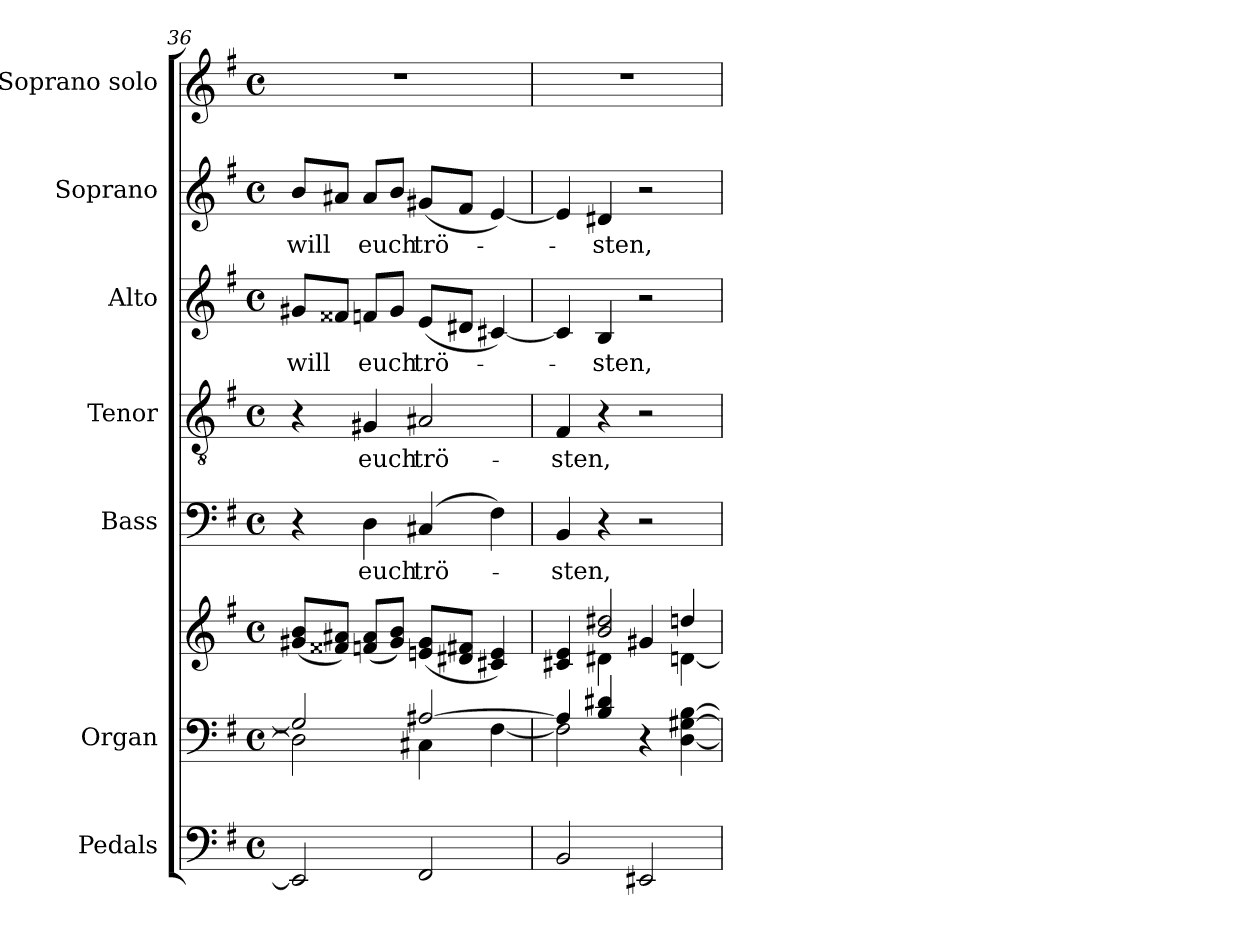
**kern	**kern	**kern	**kern	**text	**kern	**text	**kern	**text	**kern	**text	**kern
*part7	*part6	*part6	*part5	*part5	*part4	*part4	*part3	*part3	*part2	*part2	*part1
*staff8	*staff7	*staff6	*staff5	*staff5	*staff4	*staff4	*staff3	*staff3	*staff2	*staff2	*staff1
*I"Pedals	*I"Organ	*	*I"Bass	*	*I"Tenor	*	*I"Alto	*	*I"Soprano	*	*I"Soprano solo
*I'Ped.	*I'Org.	*	*I'B.	*	*I'T.	*	*I'A.	*	*I'S.	*	*I'S.
*clefF4	*clefF4	*clefG2	*clefF4	*	*clefGv2	*	*clefG2	*	*clefG2	*	*clefG2
*	*	*	*	*	*ITrd7c12	*	*	*	*	*	*
*k[f#]	*k[f#]	*k[f#]	*k[f#]	*	*k[f#]	*	*k[f#]	*	*k[f#]	*	*k[f#]
*G:	*G:	*G:	*G:	*	*G:	*	*G:	*	*G:	*	*G:
*M4/4	*M4/4	*M4/4	*M4/4	*	*M4/4	*	*M4/4	*	*M4/4	*	*M4/4
*met(c)	*met(c)	*met(c)	*met(c)	*	*met(c)	*	*met(c)	*	*met(c)	*	*met(c)
=36	=36	=36	=36	=36	=36	=36	=36	=36	=36	=36	=36
*	*^	*	*	*	*	*	*	*	*	*	*
!	!	!	!	!	!	!	!	!	!LO:LY:b:color=#000000	!	!	!
!	!	!	!	!	!	!	!	!	!	!	!LO:LY:b:color=#000000	!
2EE#i/]	2G#i/]	2Di\]	(8g#Xi/ 8bi/L	4r	.	4r	.	8g#Xi/L	will	8bi/L	will	1r
.	.	.	8f##Xi/ 8a#Xi/J)	.	.	.	.	8f##Xi/J	.	8a#Xi/J	.	.
!	!	!	!	!	!LO:LY:b:color=#000000	!	!	!	!	!	!	!
!	!	!	!	!	!	!	!LO:LY:b:color=#000000	!	!	!	!	!
!	!	!	!	!	!	!	!	!	!LO:LY:b:color=#000000	!	!	!
!	!	!	!	!	!	!	!	!	!	!	!LO:LY:b:color=#000000	!
.	.	.	(8fi/ 8a#i/L	4Di\	euch	4GG#Xi/	euch	8fi/L	euch	8a#i/L	euch	.
.	.	.	8g#i/ 8bi/J)	.	.	.	.	8g#i/J	.	8bi/J	.	.
!	!	!	!	!	!LO:LY:b:color=#000000	!	!	!	!	!	!	!
!	!	!	!	!	!	!	!LO:LY:b:color=#000000	!	!	!	!	!
!	!	!	!	!	!	!	!	!	!LO:LY:b:color=#000000	!	!	!
!	!	!	!	!	!	!	!	!	!	!	!LO:LY:b:color=#000000	!
2FF#i/	[2A#Xi/	4C#Xi\	(8eni/ 8g#i/L	(4C#Xi/	trö-	2AA#Xi/	trö-	(8ei/L	trö-	(8g#Xi/L	trö-	.
.	.	.	8d#Xi/ 8f#Xi/J	.	.	.	.	8d#Xi/J	.	8f#i/J	.	.
.	.	[4F#i\	4c#Xi/ 4ei)	4F#i\)	.	.	.	[4c#Xi/)	.	[4ei/)	.	.
=37	=37	=37	=37	=37	=37	=37	=37	=37	=37	=37	=37	=37
*	*	*	*^	*	*	*	*	*	*	*	*	*
!	!	!	!	!	!	!LO:LY:b:color=#000000	!	!	!	!	!	!	!
!	!	!	!	!	!	!	!	!LO:LY:b:color=#000000	!	!	!	!	!
2BBi/	4A#i/]	2F#i\]	4c#Xi/ 4ei	4ryy	4BBi/	-sten,	4FF#i/	-sten,	4c#i/]	.	4ei/]	.	1r
!	!	!	!	!	!	!	!	!	!	!LO:LY:b:color=#000000	!	!	!
!	!	!	!	!	!	!	!	!	!	!	!	!LO:LY:b:color=#000000	!
.	4Bi/ 4d#Xi	.	2bi/ 2dd#Xi	4d#Xi\	4r	.	4r	.	4Bi/	-sten,	4d#Xi/	-sten,	.
2EE#Xi/	4r	2ryy	.	4g#Xi/	2r	.	2r	.	2r	.	2r	.	.
.	[4Di\ [4G#Xi [4Bi	.	4ddni/	[4dni\	.	.	.	.	.	.	.	.	.
*	*v	*v	*	*	*	*	*	*	*	*	*	*	*
*	*	*v	*v	*	*	*	*	*	*	*	*	*
=	=	=	=	=	=	=	=	=	=	=	=
*-	*-	*-	*-	*-	*-	*-	*-	*-	*-	*-	*-
